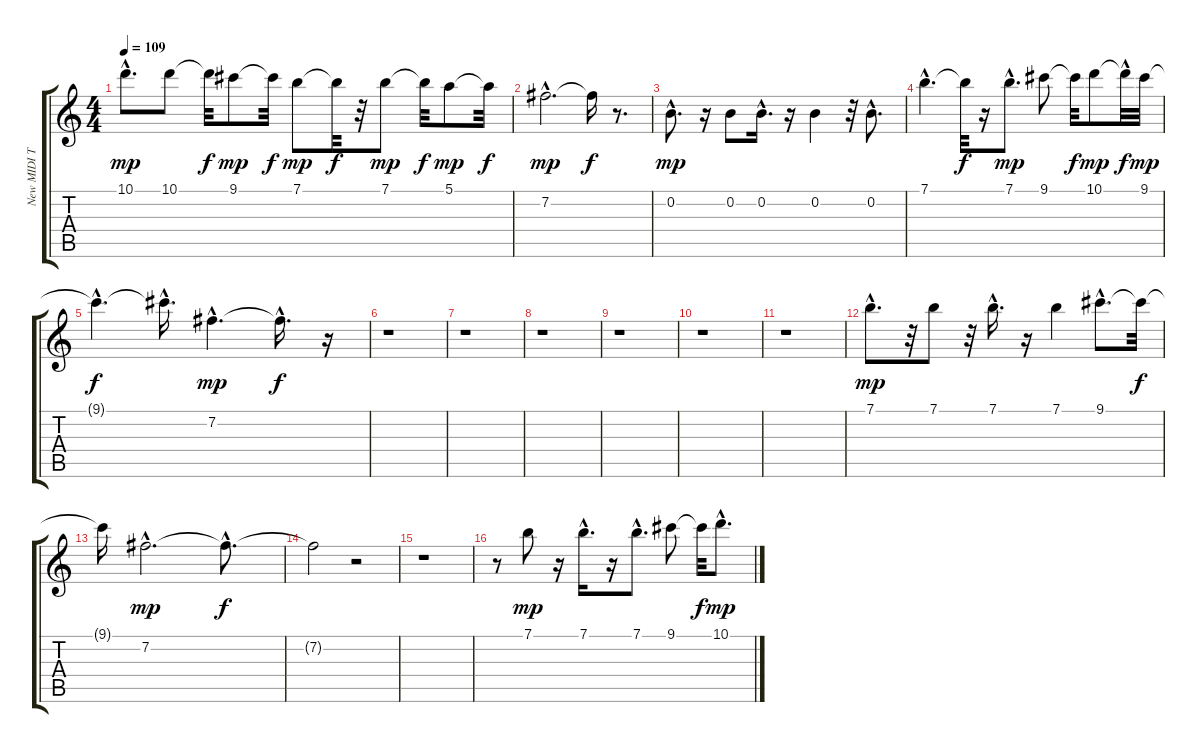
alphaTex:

\track ("New MIDI Track" "New MIDI T") {instrument acousticguitarnylon}
\staff {score tabs}
\tuning (E4 B3 G3 D3 A2 E2) {hide}
\ts (4 4)
\tempo 109
\clef g2
\ks c
10.1{hac}.8{d dy mp} 10.1.8 10.1{t}.32{dy f} 9.1.8{dy mp} 9.1{t}.32{dy f} 7.1.8{dy mp} 7.1{t}.32{dy f} r.32 7.1.8{dy mp} 7.1{t}.32{dy f} 5.1.8{dy mp} 5.1{t}.32{dy f} |
7.2{hac}.2{d dy mp} 7.2{t}.16{dy f} r.8{d} |
0.2{hac}.8{d dy mp} r.16 0.2.8 0.2{hac}.16{d} r.16 0.2.4 r.32 0.2{hac}.8{d} |
7.1{hac}.4{d} 7.1{t}.32{dy f} r.16 7.1{hac}.8{d dy mp} 9.1.8 9.1{t}.32{dy f} 10.1.8{dy mp} 10.1{hac t}.32{dy f} 9.1.32{dy mp} |
9.1{hac t}.4{d dy f} 9.1{hac t}.16{d} 7.2{hac}.4{d dy mp} 7.2{hac t}.16{d dy f} r.16 |
r.1 |
r.1 |
r.1 |
r.1 |
r.1 |
r.1 |
7.1{hac}.8{d dy mp} r.32 7.1.8 r.32 7.1{hac}.16{d} r.16 7.1.4 9.1{hac}.8{d} 9.1{t}.32{dy f} |
9.1{t}.16 7.2{hac}.2{d dy mp} 7.2{hac t}.8{d dy f} |
7.2{t}.2 r.2 |
r.1 |
r.8 7.1.8{dy mp} r.16 7.1{hac}.16{d} r.16 7.1{hac}.8{d} 9.1.8 9.1{t}.32{dy f} 10.1{hac}.8{d dy mp}
